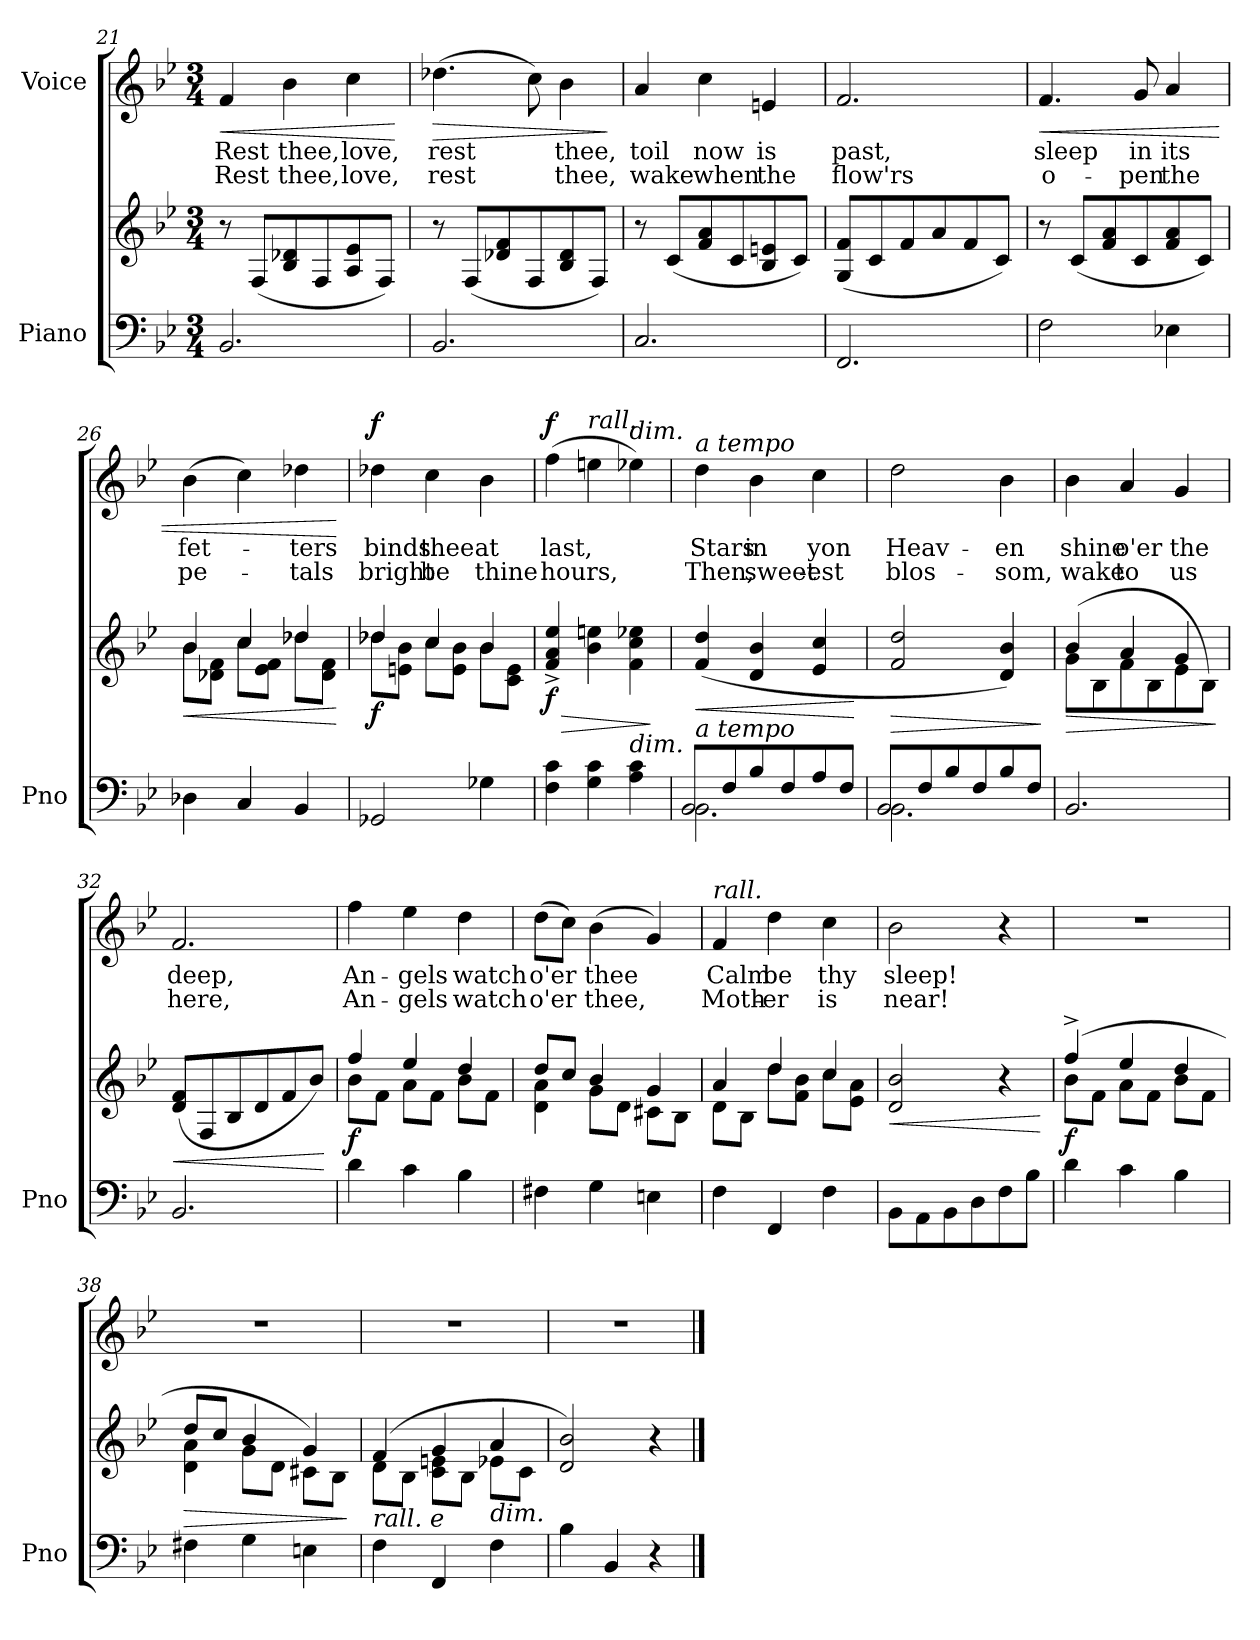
**kern	**kern	**dynam	**kern	**text	**text	**dynam
*part2	*part2	*part2	*part1	*part1	*part1	*part1
*staff3	*staff2	*staff2/3	*staff1	*staff1	*staff1	*staff1
*I"Piano	*	*	*I"Voice	*	*	*
*I'Pno	*	*	*	*	*	*
*clefF4	*clefG2	*	*clefG2	*	*	*
*k[b-e-]	*k[b-e-]	*	*k[b-e-]	*	*	*
*M3/4	*M3/4	*	*M3/4	*	*	*
=21	=21	=21	=21	=21	=21	=21
!	!	!	!	!LO:LY:b	!LO:LY:b	!LO:HP:b
2.BB-/	8r	.	4f/	Rest	Rest	<
.	(<8F/L	.	.	.	.	.
!	!	!	!	!LO:LY:b	!LO:LY:b	!
.	8B-/ 8d-X/	.	4b-\	thee,	thee,	.
.	8F/	.	.	.	.	.
!	!	!	!	!LO:LY:b	!LO:LY:b	!
.	8A/ 8e-/	.	4cc\	love,	love,	.
.	8F/J)	.	.	.	.	.
.	.	.	.	.	.	[
=22	=22	=22	=22	=22	=22	=22
!	!	!	!	!LO:LY:b	!LO:LY:b	!LO:HP:b
2.BB-/	8r	.	(>4.dd-X\	rest	rest	>
.	(<8F/L	.	.	.	.	.
.	8d-X/ 8f/	.	.	.	.	.
.	8F/	.	8cc\)	.	.	.
!	!	!	!	!LO:LY:b	!LO:LY:b	!
.	8B-/ 8d-/	.	4b-\	thee,	thee,	.
.	8F/J)	.	.	.	.	.
.	.	.	.	.	.	]
=23	=23	=23	=23	=23	=23	=23
!	!	!	!	!LO:LY:b	!LO:LY:b	!
2.C/	8r	.	4a/	toil	wake	.
.	(<8c/L	.	.	.	.	.
!	!	!	!	!LO:LY:b	!LO:LY:b	!
.	8f/ 8a/	.	4cc\	now	when	.
.	8c/	.	.	.	.	.
!	!	!	!	!LO:LY:b	!LO:LY:b	!
.	8B-/ 8en/	.	4en/	is	the	.
.	8c/J)	.	.	.	.	.
!!LO:LB:g=z
=24	=24	=24	=24	=24	=24	=24
!	!	!	!	!LO:LY:b	!LO:LY:b	!
2.FF/	(<8G/ 8f/L	.	2.f/	past,	flow'rs	.
.	8c/	.	.	.	.	.
.	8f/	.	.	.	.	.
.	8a/	.	.	.	.	.
.	8f/	.	.	.	.	.
.	8c/J)	.	.	.	.	.
=25	=25	=25	=25	=25	=25	=25
!	!	!	!	!LO:LY:b	!LO:LY:b	!LO:HP:b
2F\	8r	.	4.f/	sleep	o-	<
.	(<8c/L	.	.	.	.	.
.	8f/ 8a/	.	.	.	.	.
!	!	!	!	!LO:LY:b	!LO:LY:b	!
.	8c/	.	8g/	in	pen	.
!	!	!	!	!LO:LY:b	!LO:LY:b	!
4E-X\	8f/ 8a/	.	4a/	its	the	.
.	8c/J)	.	.	.	.	.
=26	=26	=26	=26	=26	=26	=26
!	!	!LO:HP:b	!	!LO:LY:b	!LO:LY:b	!
*	*^	*	*	*	*	*
4D-X\	4b-/	8b-\L	<	(>4b-\	fet-	pe-	.
.	.	8d-X\ 8f\J	.	.	.	.	.
4C/	4cc/	8cc\L	.	4cc\)	.	.	.
.	.	8e-\ 8f\J	.	.	.	.	.
!	!	!	!	!	!LO:LY:b	!LO:LY:b	!
4BB-/	4dd-X/	8dd-\L	.	4dd-X\	ters	tals	.
.	.	8d-\ 8f\J	.	.	.	.	.
*	*v	*v	*	*	*	*	*
.	.	[	.	.	.	[
=27	=27	=27	=27	=27	=27	=27
*	*^	*	*	*	*	*
!	!	!	!LO:DY:b	!	!LO:LY:b	!LO:LY:b	!LO:DY:a
2GG-X/	4dd-X/	8dd-\L	f	4dd-X\	binds	bright	f
.	.	8en\ 8b-\J	.	.	.	.	.
!	!	!	!	!	!LO:LY:b	!LO:LY:b	!
.	4cc/	8cc\L	.	4cc\	thee	be	.
.	.	8e\ 8b-\J	.	.	.	.	.
!	!	!	!	!	!LO:LY:b	!LO:LY:b	!
4G-X\	4b-/	8b-\L	.	4b-\	at	thine	.
.	.	8c\ 8e\J	.	.	.	.	.
!!LO:PB:g=z
=28	=28	=28	=28	=28	=28	=28	=28
!	!	!	!LO:HP:b	!	!LO:LY:b	!LO:LY:b	!
!	!	!	!LO:DY:n=1:b	!	!	!	!LO:DY:a
*	*v	*v	*	*	*	*	*
4F\ 4c\	4f/^ 4a/^ 4ee-/^	> f	(>4ff\	last,	hours,	f
!	!	!	!LO:TX:a:i:t=rall.	!	!	!
4G\ 4c\	4b-\ 4een\	.	4een\	.	.	.
!	!	!	!LO:TX:a:i:t=dim.	!	!	!
!	!LO:TX:b:i:t=dim.	!	!	!	!	!
4A\ 4c\	4f\ 4cc\ 4ee-X\	.	4ee-X\)	.	.	.
.	.	]	.	.	.	.
=29	=29	=29	=29	=29	=29	=29
*^	*	*	*	*	*	*
!	!	!	!	!LO:TX:a:i:t=a tempo	!	!	!
!LO:TX:a:i:t=a tempo	!	!	!	!	!	!	!
!	!LO:N:head=open	!	!LO:HP:b	!	!LO:LY:b	!LO:LY:b	!
2.BB-\	8BB-/L	(>4f/ 4dd/	<	4dd\	Stars	Then,	.
.	8F/	.	.	.	.	.	.
!	!	!	!	!	!LO:LY:b	!LO:LY:b	!
.	8B-/	4d/ 4b-/	.	4b-\	in	sweet-	.
.	8F/	.	.	.	.	.	.
!	!	!	!	!	!LO:LY:b	!LO:LY:b	!
.	8A/	4e-/ 4cc/	.	4cc\	yon	est	.
.	8F/J	.	.	.	.	.	.
*v	*v	*	*	*	*	*	*
.	.	[	.	.	.	.
=30	=30	=30	=30	=30	=30	=30
*^	*	*	*	*	*	*
!	!LO:N:head=open	!	!LO:HP:b	!	!LO:LY:b	!LO:LY:b	!
2.BB-\	8BB-/L	2f/ 2dd/	>	2dd\	Heav-	blos-	.
.	8F/	.	.	.	.	.	.
.	8B-/	.	.	.	.	.	.
.	8F/	.	.	.	.	.	.
!	!	!	!	!	!LO:LY:b	!LO:LY:b	!
.	8B-/	4d/ 4b-/)	.	4b-\	en	som,	.
.	8F/J	.	.	.	.	.	.
*v	*v	*	*	*	*	*	*
.	.	]	.	.	.	.
=31	=31	=31	=31	=31	=31	=31
!	!	!LO:HP:b	!	!LO:LY:b	!LO:LY:b	!
*	*^	*	*	*	*	*
2.BB-/	(>4b-/	8g\L	>	4b-\	shine	wake	.
.	.	8B-\	.	.	.	.	.
!	!	!	!	!	!LO:LY:b	!LO:LY:b	!
.	4a/	8f\	.	4a/	o'er	to	.
.	.	8B-\	.	.	.	.	.
!	!	!	!	!	!LO:LY:b	!LO:LY:b	!
.	4g/	8e-\	.	4g/	the	us	.
.	.	8B-\J)	.	.	.	.	.
*	*v	*v	*	*	*	*	*
.	.	]	.	.	.	.
!!LO:LB:g=z
=32	=32	=32	=32	=32	=32	=32
!	!	!LO:HP:b	!	!LO:LY:b	!LO:LY:b	!
2.BB-/	(<8d/ 8f/L	<	2.f/	deep,	here,	.
.	8F/	.	.	.	.	.
.	8B-/	.	.	.	.	.
.	8d/	.	.	.	.	.
.	8f/	.	.	.	.	.
.	8b-/J)	.	.	.	.	.
.	.	[	.	.	.	.
=33	=33	=33	=33	=33	=33	=33
*	*^	*	*	*	*	*
!	!	!	!LO:DY:b	!	!LO:LY:b	!LO:LY:b	!
4d\	4ff/	8b-\L	f	4ff\	An-	An-	.
.	.	8f\J	.	.	.	.	.
!	!	!	!	!	!LO:LY:b	!LO:LY:b	!
4c\	4ee-/	8a\L	.	4ee-\	gels	gels	.
.	.	8f\J	.	.	.	.	.
!	!	!	!	!	!LO:LY:b	!LO:LY:b	!
4B-\	4dd/	8b-\L	.	4dd\	watch	watch	.
.	.	8f\J	.	.	.	.	.
=34	=34	=34	=34	=34	=34	=34	=34
!	!	!	!	!	!LO:LY:b	!LO:LY:b	!
4F#X\	8dd/L	4d\ 4a\	.	(>8dd\L	o'er	o'er	.
.	8cc/J	.	.	8cc\J)	.	.	.
!	!	!	!	!	!LO:LY:b	!LO:LY:b	!
4G\	4b-/	8g\L	.	(>4b-\	thee	thee,	.
.	.	8d\J	.	.	.	.	.
4En\	4g/	8c#X\L	.	4g/)	.	.	.
.	.	8B-\J	.	.	.	.	.
=35	=35	=35	=35	=35	=35	=35	=35
!	!	!	!	!LO:TX:a:i:t=rall.	!	!	!
!	!	!	!	!	!LO:LY:b	!LO:LY:b	!
4F\	4a/	8d\L	.	4f/	Calm	Moth-	.
.	.	8B-\J	.	.	.	.	.
!	!	!	!	!	!LO:LY:b	!LO:LY:b	!
4FF/	4dd/	8dd\L	.	4dd\	be	er	.
.	.	8f\ 8b-\J	.	.	.	.	.
!	!	!	!	!	!LO:LY:b	!LO:LY:b	!
4F\	4cc/	8cc\L	.	4cc\	thy	is	.
.	.	8e-\ 8a\J	.	.	.	.	.
=36	=36	=36	=36	=36	=36	=36	=36
!	!	!	!LO:HP:b	!	!LO:LY:b	!LO:LY:b	!
*	*v	*v	*	*	*	*	*
8BB-\L	2d/ 2b-/	<	2b-\	sleep!	near!	.
8AA\	.	.	.	.	.	.
8BB-\	.	.	.	.	.	.
8D\	.	.	.	.	.	.
8F\	4r	.	4r	.	.	.
8B-\J	.	.	.	.	.	.
.	.	[	.	.	.	.
!!LO:LB:g=z
=37	=37	=37	=37	=37	=37	=37
*	*^	*	*	*	*	*
!	!	!	!LO:DY:b	!	!	!	!
4d\	(>4ff^/	8b-\L	f	2.r	.	.	.
.	.	8f\J	.	.	.	.	.
4c\	4ee-/	8a\L	.	.	.	.	.
.	.	8f\J	.	.	.	.	.
4B-\	4dd/	8b-\L	.	.	.	.	.
.	.	8f\J	.	.	.	.	.
=38	=38	=38	=38	=38	=38	=38	=38
!	!	!	!LO:HP:b	!	!	!	!
4F#X\	8dd/L	4d\ 4a\	>	2.r	.	.	.
.	8cc/J	.	.	.	.	.	.
4G\	4b-/	8g\L	.	.	.	.	.
.	.	8d\J	.	.	.	.	.
4En\	4g/)	8c#X\L	.	.	.	.	.
.	.	8B-\J	.	.	.	.	.
*	*v	*v	*	*	*	*	*
.	.	]	.	.	.	.
=39	=39	=39	=39	=39	=39	=39
*	*^	*	*	*	*	*
!LO:TX:a:i:t=rall. e	!	!	!	!	!	!	!
4F\	(>4f/	8d\L	.	2.r	.	.	.
.	.	8B-\J	.	.	.	.	.
4FF/	4g/	8c\ 8en\L	.	.	.	.	.
.	.	8B-\J	.	.	.	.	.
!	!LO:TX:b:i:t=dim.	!	!	!	!	!	!
4F\	4a/	8e-X\L	.	.	.	.	.
.	.	8c\J	.	.	.	.	.
*	*v	*v	*	*	*	*	*
=40	=40	=40	=40	=40	=40	=40
4B-\	2d/ 2b-/)	.	2.r	.	.	.
4BB-/	.	.	.	.	.	.
4r	4r	.	.	.	.	.
==	==	==	==	==	==	==
*-	*-	*-	*-	*-	*-	*-
